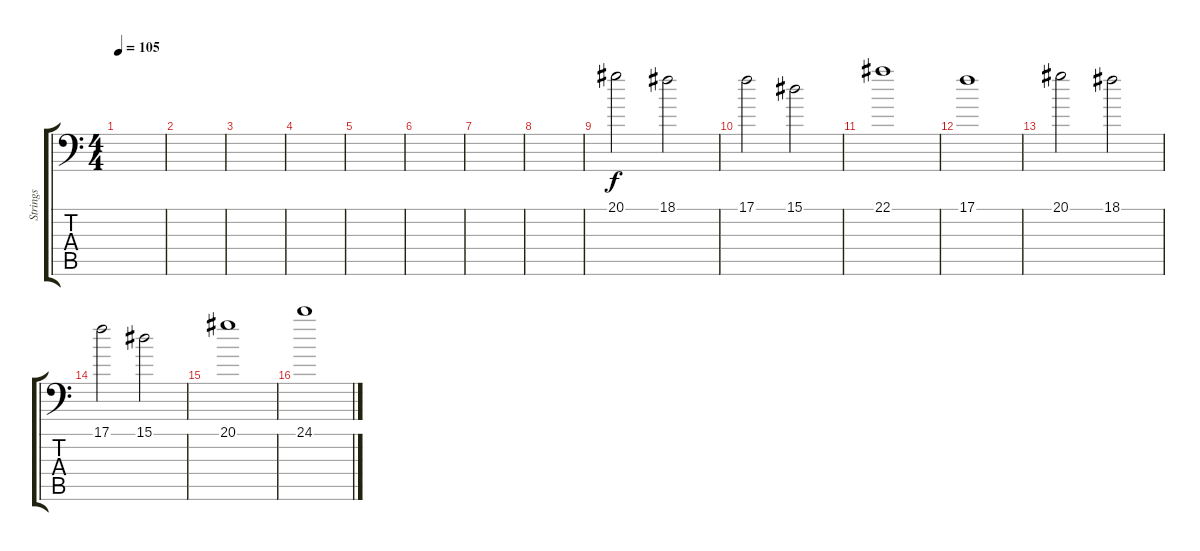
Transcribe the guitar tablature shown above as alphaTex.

\track ("Strings" "Strings") {instrument stringensemble1}
\staff {score tabs}
\tuning (C4 G3 Eb3 Bb2 F2 Bb1) {hide}
\ts (4 4)
\tempo 105
\clef f4
\ks c
|
|
|
|
|
|
|
|
20.1.2{volume 10 instrument stringensemble1} 18.1.2 |
17.1.2 15.1.2 |
22.1.1 |
17.1.1 |
20.1.2 18.1.2 |
17.1.2 15.1.2 |
20.1.1 |
24.1.1
